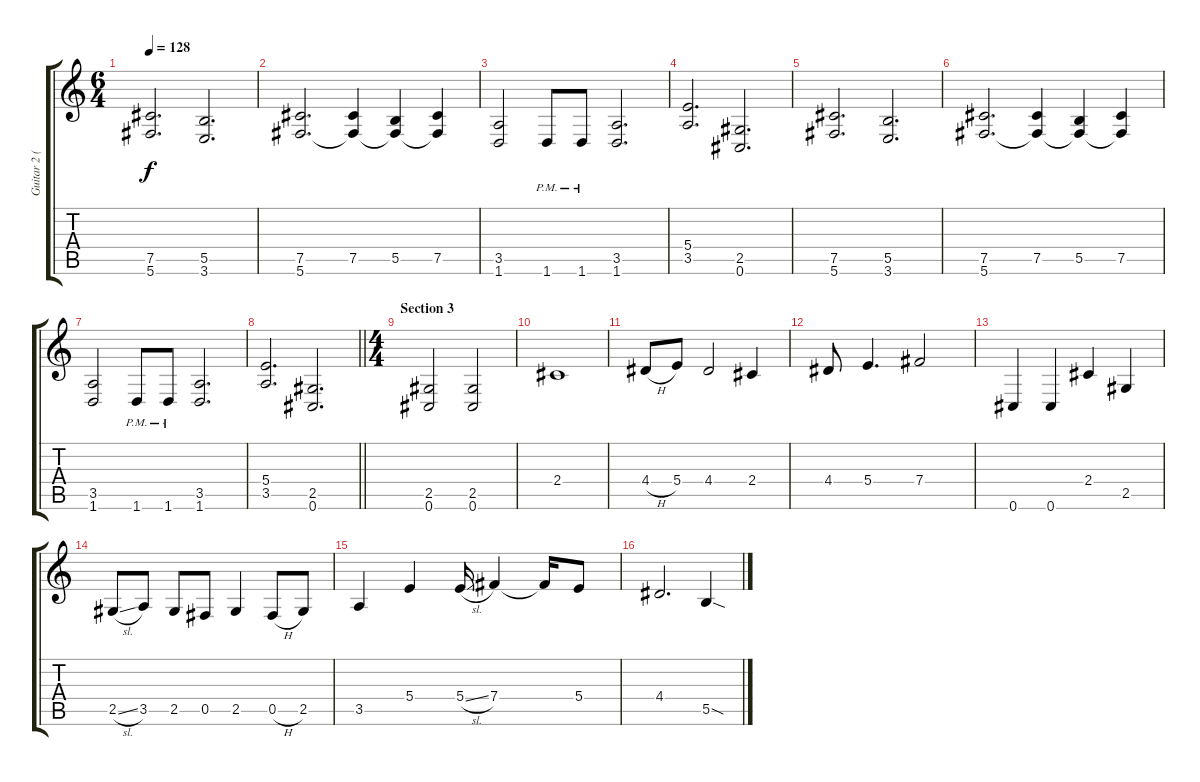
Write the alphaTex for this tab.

\track ("Guitar 2 (Distortion)" "Guitar 2 (") {instrument distortionguitar}
\staff {score tabs}
\tuning (Db4 Ab3 E3 B2 Gb2 Db2) {hide}
\ts (6 4)
\tempo 128
\clef g2
\ks c
(7.5 5.6).2{d dy f} (5.5 3.6).2{d} |
(7.5 5.6).2{d} (7.5 5.6{t}).4 (5.5 5.6{t}).4 (7.5 5.6{t}).4 |
(3.5 1.6).2 1.6{pm}.8 1.6{pm}.8 (3.5 1.6).2{d} |
(5.4 3.5).2{d} (2.5 0.6).2{d} |
(7.5 5.6).2{d} (5.5 3.6).2{d} |
(7.5 5.6).2{d} (7.5 5.6{t}).4 (5.5 5.6{t}).4 (7.5 5.6{t}).4 |
(3.5 1.6).2 1.6{pm}.8 1.6{pm}.8 (3.5 1.6).2{d} |
\barLineRight lightlight
(5.4 3.5).2{d} (2.5 0.6).2{d} |
\ts (4 4)
\section ("" "Section 3")
(2.5 0.6).2 (2.5 0.6).2 |
2.4.1 |
4.4{h}.8 5.4.8 4.4.2 2.4.4 |
4.4.8 5.4.4{d} 7.4.2 |
0.6.4 0.6.4 2.4.4 2.5.4 |
2.5{sl}.8 3.5.8 2.5.8 0.5.8 2.5.4 0.5{h}.8 2.5.8 |
3.5.4 5.4.4 5.4{sl}.16 7.4.4 7.4{t}.16 5.4.8 |
4.4.2{d} 5.5{sod}.4
